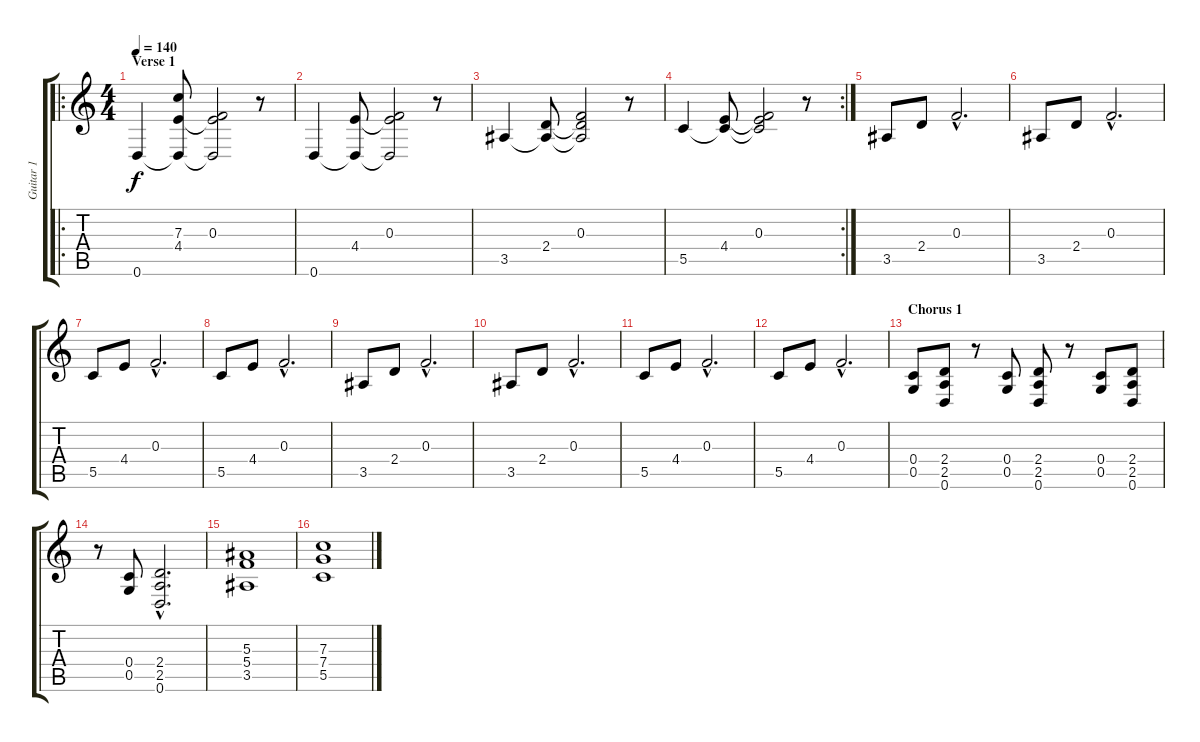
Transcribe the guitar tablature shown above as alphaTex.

\track ("Guitar 1" "Guitar 1") {instrument electricguitarclean}
\staff {score tabs}
\tuning (D4 A3 F3 C3 G2 D2) {hide}
\ro
\ts (4 4)
\section ("" "Verse 1")
\tempo 140
\clef g2
\ks c
0.6.4{dy f instrument electricguitarclean} (7.3{t} 4.4 0.6{t}).8 (0.3 4.4{t} 0.6{t}).2 r.8 |
0.6.4 (4.4 0.6{t}).8 (0.3 4.4{t} 0.6{t}).2 r.8 |
3.5.4 (2.4 3.5{t}).8 (0.3 2.4{t} 3.5{t}).2 r.8 |
\rc 2
5.5.4 (4.4 5.5{t}).8 (0.3 4.4{t} 5.5{t}).2 r.8 |
3.5.8 2.4.8 0.3{hac}.2{d} |
3.5.8 2.4.8 0.3{hac}.2{d} |
5.5.8 4.4.8 0.3{hac}.2{d} |
5.5.8 4.4.8 0.3{hac}.2{d} |
3.5.8 2.4.8 0.3{hac}.2{d} |
3.5.8 2.4.8 0.3{hac}.2{d} |
5.5.8 4.4.8 0.3{hac}.2{d} |
5.5.8 4.4.8 0.3{hac}.2{d} |
\section ("" "Chorus 1")
(0.4 0.5).8{instrument distortionguitar} (2.4 2.5 0.6).8 r.8 (0.4 0.5).8 (2.4 2.5 0.6).8 r.8 (0.4 0.5).8 (2.4 2.5 0.6).8 |
r.8 (0.4 0.5).8 (2.4{hac} 2.5{hac} 0.6{hac}).2{d} |
(5.3 5.4 3.5).1 |
(7.3 7.4 5.5).1
